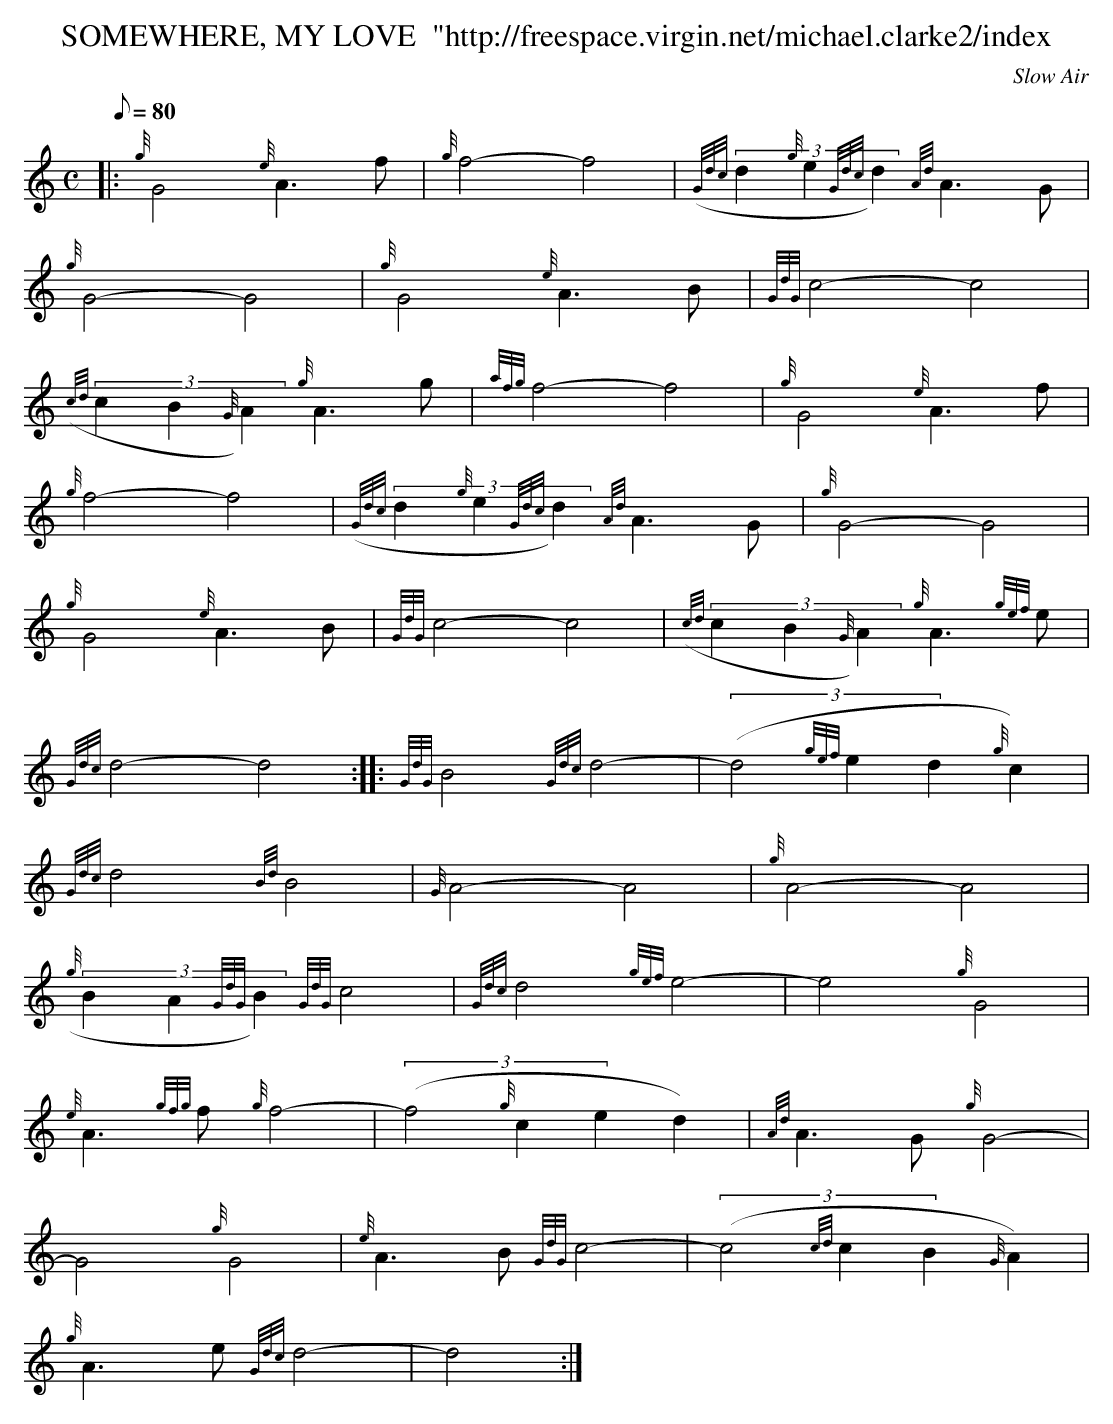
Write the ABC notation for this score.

X:1
T:SOMEWHERE, MY LOVE  "http://freespace.virgin.net/michael.clarke2/index
M:C
L:1/8
Q:80
C:Slow Air
K:HP
|: {g}G4{e}A3f | \
{g}f4-f4 | \
((3{Gdc}d2{g}e2{Gdc}d2){Ad}A3G |
{g}G4-G4 | \
{g}G4{e}A3B | \
{GdG}c4-c4 |
((3{cd}c2B2{G}A2){g}A3g | \
{afg}f4-f4 | \
{g}G4{e}A3f |
{g}f4-f4 | \
((3{Gdc}d2{g}e2{Gdc}d2){Ad}A3G | \
{g}G4-G4 |
{g}G4{e}A3B | \
{GdG}c4-c4 | \
((3{cd}c2B2{G}A2){g}A3{gef}e |
{Gdc}d4-d4 :: \
{GdG}B4{Gdc}d4 | \
((3-d4{gef}e2d2{g}c2) |
{Gdc}d4{Bd}B4 | \
{G}A4-A4 | \
{g}A4-A4 |
((3{g}B2A2{GdG}B2){GdG}c4 | \
{Gdc}d4{gef}e4 | \
-e4{g}G4 |
{e}A3{gfg}f{g}f4 | \
((3-f4{g}c2e2d2) | \
{Ad}A3G{g}G4 |
-G4{g}G4 | \
{e}A3B{GdG}c4 | \
((3-c4{cd}c2B2{G}A2) |
{g}A3e{Gdc}d4 | \
-d4 :|
